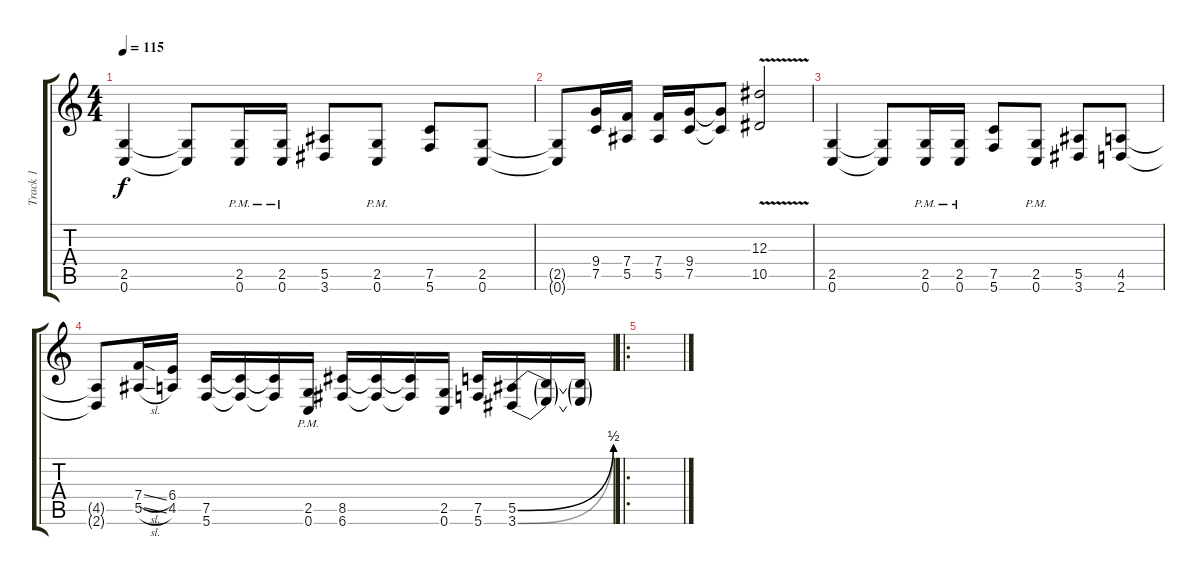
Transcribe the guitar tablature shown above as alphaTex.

\track ("Track 1" "Track 1") {instrument distortionguitar}
\staff {score tabs}
\tuning (C4 G3 Eb3 Bb2 F2 C2) {hide}
\ts (4 4)
\tempo 115
\clef g2
\ks c
(2.5 0.6).4{dy f} (2.5{t} 0.6{t}).8 (2.5{pm} 0.6{pm}).16 (2.5{pm} 0.6{pm}).16 (5.5 3.6).8 (2.5{pm} 0.6{pm}).8 (7.5 5.6).8 (2.5 0.6).8 |
(2.5{t} 0.6{t}).8 (9.4 7.5).16 (7.4 5.5).16 (7.4 5.5).16 (9.4 7.5).16 (9.4{t} 7.5{t}).8 (12.3{v} 10.5).2 |
(2.5 0.6).4 (2.5{t} 0.6{t}).8 (2.5{pm} 0.6{pm}).16 (2.5{pm} 0.6{pm}).16 (7.5 5.6).8 (2.5{pm} 0.6{pm}).8 (5.5 3.6).8 (4.5 2.6).8 |
(4.5{t} 2.6{t}).8 (7.4{sl} 5.5{sl}).16 (6.4 4.5).16 (7.5 5.6).16 (7.5{t} 5.6{t}).16 (7.5{t} 5.6{t}).16 (2.5{pm} 0.6{pm}).16 (8.5 6.6).16 (8.5{t} 6.6{t}).16 (8.5{t} 6.6{t}).16 (2.5 0.6).16 (7.5 5.6).16 (5.5{be (bend 0 0 60 2)} 3.6{be (bend 0 0 60 2)}).16 (5.5{t} 3.6{t}).16 (5.5{t} 3.6{t}).16 |
\ro
